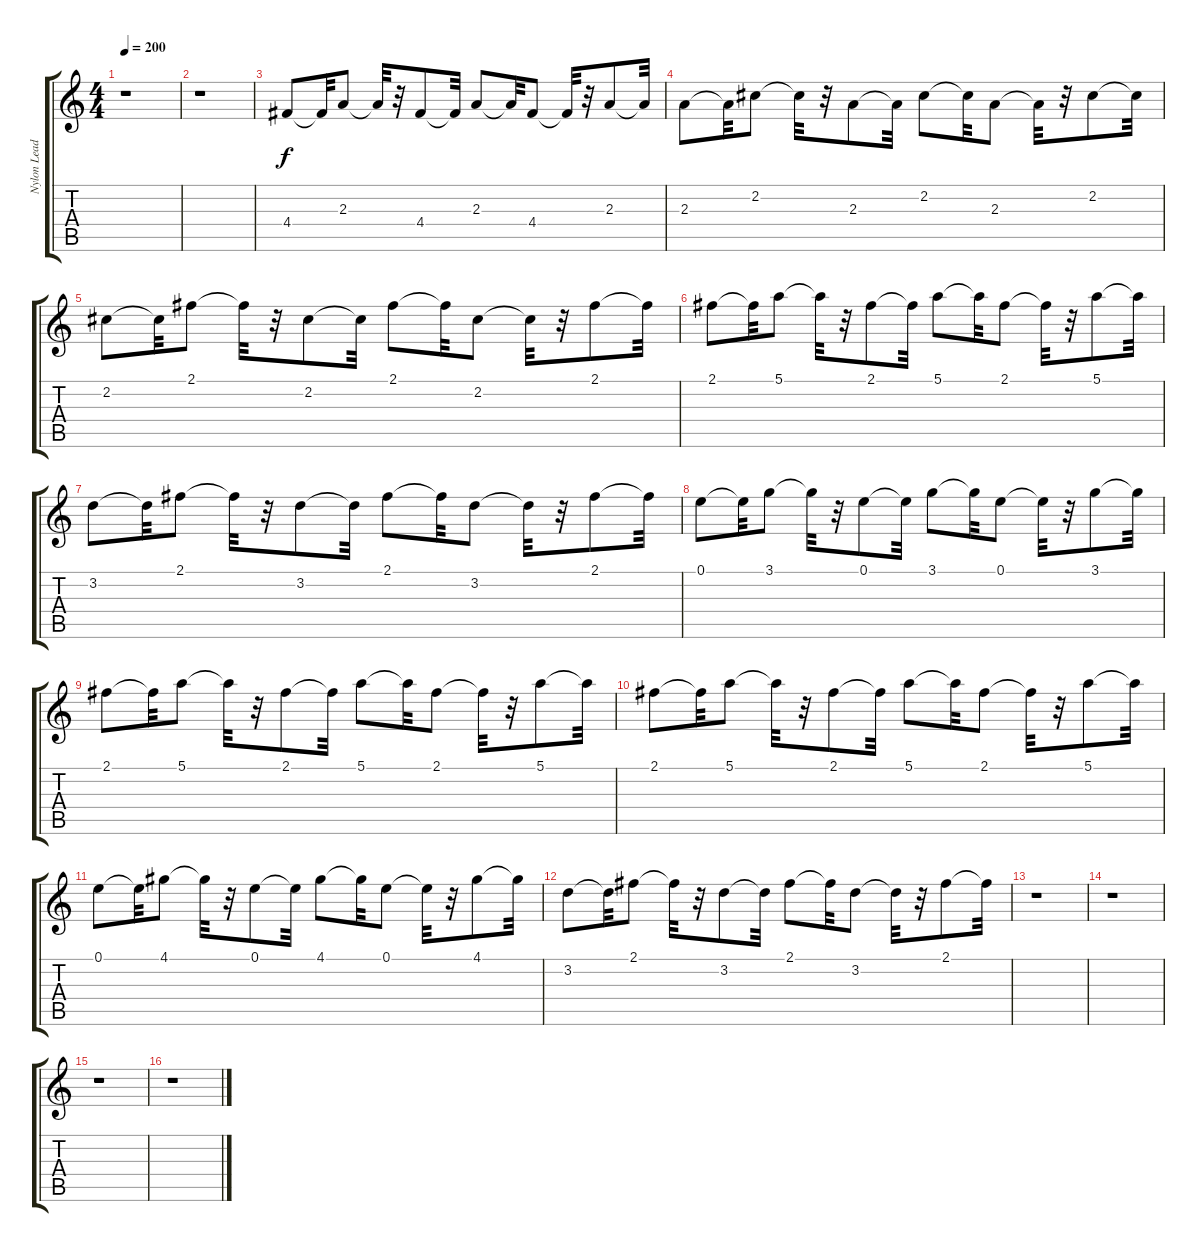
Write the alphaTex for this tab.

\track ("Nylon Lead" "Nylon Lead") {instrument acousticguitarnylon}
\staff {score tabs}
\tuning (E4 B3 G3 D3 A2 E2) {hide}
\ts (4 4)
\tempo 200
\clef g2
\ks c
r.1{dy f instrument acousticguitarnylon} |
r.1 |
4.4.8 4.4{t}.32 2.3.8 2.3{t}.32 r.32 4.4.8 4.4{t}.32 2.3.8 2.3{t}.32 4.4.8 4.4{t}.32 r.32 2.3.8 2.3{t}.32 |
2.3.8 2.3{t}.32 2.2.8 2.2{t}.32 r.32 2.3.8 2.3{t}.32 2.2.8 2.2{t}.32 2.3.8 2.3{t}.32 r.32 2.2.8 2.2{t}.32 |
2.2.8 2.2{t}.32 2.1.8 2.1{t}.32 r.32 2.2.8 2.2{t}.32 2.1.8 2.1{t}.32 2.2.8 2.2{t}.32 r.32 2.1.8 2.1{t}.32 |
2.1.8 2.1{t}.32 5.1.8 5.1{t}.32 r.32 2.1.8 2.1{t}.32 5.1.8 5.1{t}.32 2.1.8 2.1{t}.32 r.32 5.1.8 5.1{t}.32 |
3.2.8 3.2{t}.32 2.1.8 2.1{t}.32 r.32 3.2.8 3.2{t}.32 2.1.8 2.1{t}.32 3.2.8 3.2{t}.32 r.32 2.1.8 2.1{t}.32 |
0.1.8 0.1{t}.32 3.1.8 3.1{t}.32 r.32 0.1.8 0.1{t}.32 3.1.8 3.1{t}.32 0.1.8 0.1{t}.32 r.32 3.1.8 3.1{t}.32 |
2.1.8 2.1{t}.32 5.1.8 5.1{t}.32 r.32 2.1.8 2.1{t}.32 5.1.8 5.1{t}.32 2.1.8 2.1{t}.32 r.32 5.1.8 5.1{t}.32 |
2.1.8 2.1{t}.32 5.1.8 5.1{t}.32 r.32 2.1.8 2.1{t}.32 5.1.8 5.1{t}.32 2.1.8 2.1{t}.32 r.32 5.1.8 5.1{t}.32 |
0.1.8 0.1{t}.32 4.1.8 4.1{t}.32 r.32 0.1.8 0.1{t}.32 4.1.8 4.1{t}.32 0.1.8 0.1{t}.32 r.32 4.1.8 4.1{t}.32 |
3.2.8 3.2{t}.32 2.1.8 2.1{t}.32 r.32 3.2.8 3.2{t}.32 2.1.8 2.1{t}.32 3.2.8 3.2{t}.32 r.32 2.1.8 2.1{t}.32 |
r.1 |
r.1 |
r.1 |
r.1
